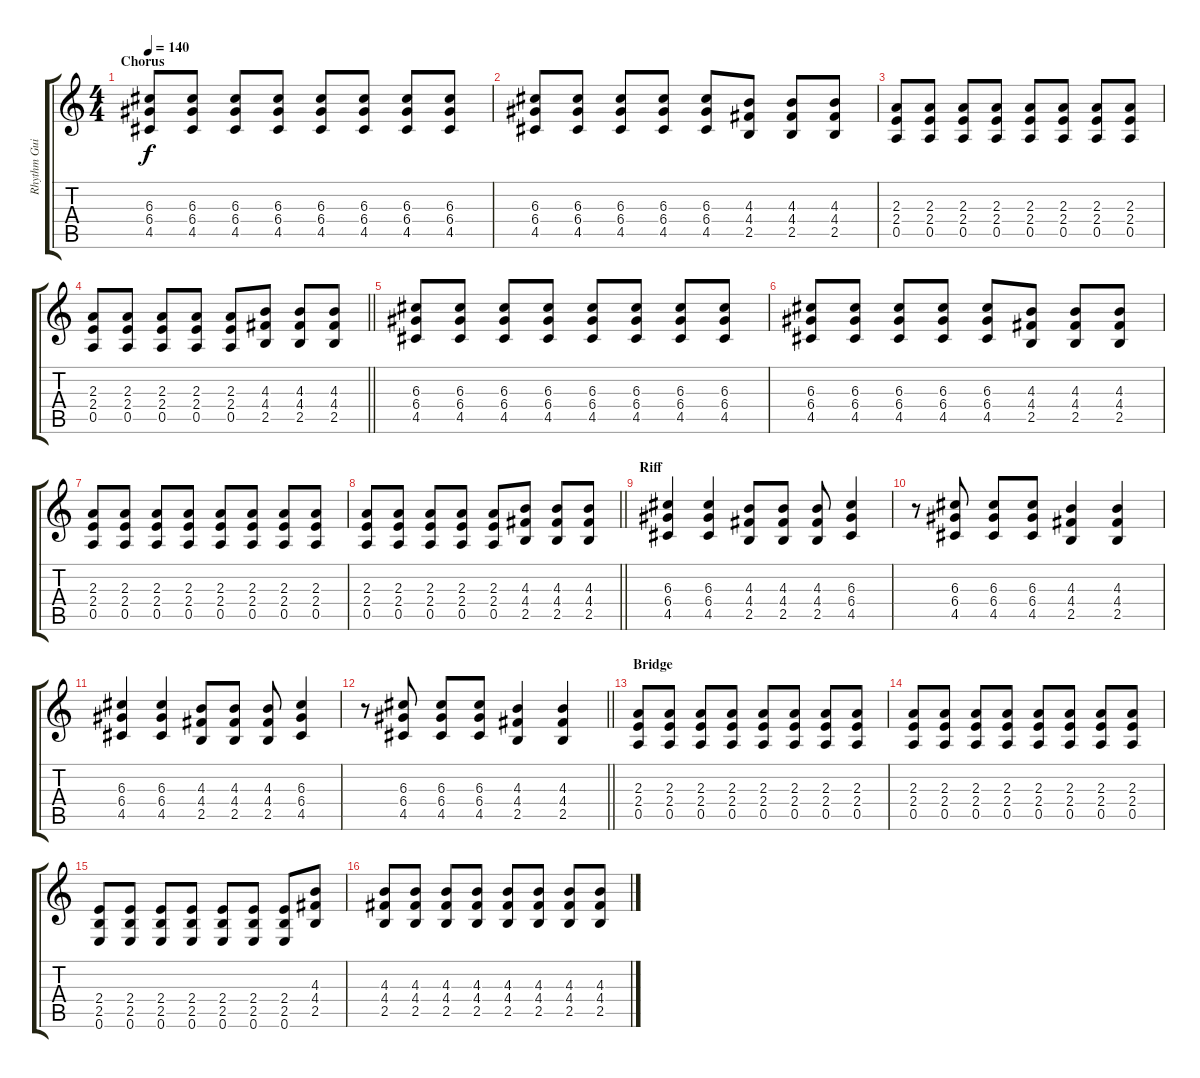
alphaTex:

\track ("Rhythm Guitar" "Rhythm Gui") {instrument distortionguitar}
\staff {score tabs}
\tuning (E4 B3 G3 D3 A2 E2) {hide}
\ts (4 4)
\section ("" "Chorus")
\tempo 140
\clef g2
\ks c
(6.3 6.4 4.5).8{dy f} (6.3 6.4 4.5).8 (6.3 6.4 4.5).8 (6.3 6.4 4.5).8 (6.3 6.4 4.5).8 (6.3 6.4 4.5).8 (6.3 6.4 4.5).8 (6.3 6.4 4.5).8 |
(6.3 6.4 4.5).8 (6.3 6.4 4.5).8 (6.3 6.4 4.5).8 (6.3 6.4 4.5).8 (6.3 6.4 4.5).8 (4.3 4.4 2.5).8 (4.3 4.4 2.5).8 (4.3 4.4 2.5).8 |
(2.3 2.4 0.5).8 (2.3 2.4 0.5).8 (2.3 2.4 0.5).8 (2.3 2.4 0.5).8 (2.3 2.4 0.5).8 (2.3 2.4 0.5).8 (2.3 2.4 0.5).8 (2.3 2.4 0.5).8 |
\barLineRight lightlight
(2.3 2.4 0.5).8 (2.3 2.4 0.5).8 (2.3 2.4 0.5).8 (2.3 2.4 0.5).8 (2.3 2.4 0.5).8 (4.3 4.4 2.5).8 (4.3 4.4 2.5).8 (4.3 4.4 2.5).8 |
(6.3 6.4 4.5).8 (6.3 6.4 4.5).8 (6.3 6.4 4.5).8 (6.3 6.4 4.5).8 (6.3 6.4 4.5).8 (6.3 6.4 4.5).8 (6.3 6.4 4.5).8 (6.3 6.4 4.5).8 |
(6.3 6.4 4.5).8 (6.3 6.4 4.5).8 (6.3 6.4 4.5).8 (6.3 6.4 4.5).8 (6.3 6.4 4.5).8 (4.3 4.4 2.5).8 (4.3 4.4 2.5).8 (4.3 4.4 2.5).8 |
(2.3 2.4 0.5).8 (2.3 2.4 0.5).8 (2.3 2.4 0.5).8 (2.3 2.4 0.5).8 (2.3 2.4 0.5).8 (2.3 2.4 0.5).8 (2.3 2.4 0.5).8 (2.3 2.4 0.5).8 |
\barLineRight lightlight
(2.3 2.4 0.5).8 (2.3 2.4 0.5).8 (2.3 2.4 0.5).8 (2.3 2.4 0.5).8 (2.3 2.4 0.5).8 (4.3 4.4 2.5).8 (4.3 4.4 2.5).8 (4.3 4.4 2.5).8 |
\section ("" "Riff")
(6.3 6.4 4.5).4 (6.3 6.4 4.5).4 (4.3 4.4 2.5).8 (4.3 4.4 2.5).8 (4.3 4.4 2.5).8 (6.3 6.4 4.5).4 |
r.8 (6.3 6.4 4.5).8 (6.3 6.4 4.5).8 (6.3 6.4 4.5).8 (4.3 4.4 2.5).4 (4.3 4.4 2.5).4 |
(6.3 6.4 4.5).4 (6.3 6.4 4.5).4 (4.3 4.4 2.5).8 (4.3 4.4 2.5).8 (4.3 4.4 2.5).8 (6.3 6.4 4.5).4 |
\barLineRight lightlight
r.8 (6.3 6.4 4.5).8 (6.3 6.4 4.5).8 (6.3 6.4 4.5).8 (4.3 4.4 2.5).4 (4.3 4.4 2.5).4 |
\section ("" "Bridge")
(2.3 2.4 0.5).8 (2.3 2.4 0.5).8 (2.3 2.4 0.5).8 (2.3 2.4 0.5).8 (2.3 2.4 0.5).8 (2.3 2.4 0.5).8 (2.3 2.4 0.5).8 (2.3 2.4 0.5).8 |
(2.3 2.4 0.5).8 (2.3 2.4 0.5).8 (2.3 2.4 0.5).8 (2.3 2.4 0.5).8 (2.3 2.4 0.5).8 (2.3 2.4 0.5).8 (2.3 2.4 0.5).8 (2.3 2.4 0.5).8 |
(2.4 2.5 0.6).8 (2.4 2.5 0.6).8 (2.4 2.5 0.6).8 (2.4 2.5 0.6).8 (2.4 2.5 0.6).8 (2.4 2.5 0.6).8 (2.4 2.5 0.6).8 (4.3 4.4 2.5).8 |
(4.3 4.4 2.5).8 (4.3 4.4 2.5).8 (4.3 4.4 2.5).8 (4.3 4.4 2.5).8 (4.3 4.4 2.5).8 (4.3 4.4 2.5).8 (4.3 4.4 2.5).8 (4.3 4.4 2.5).8
